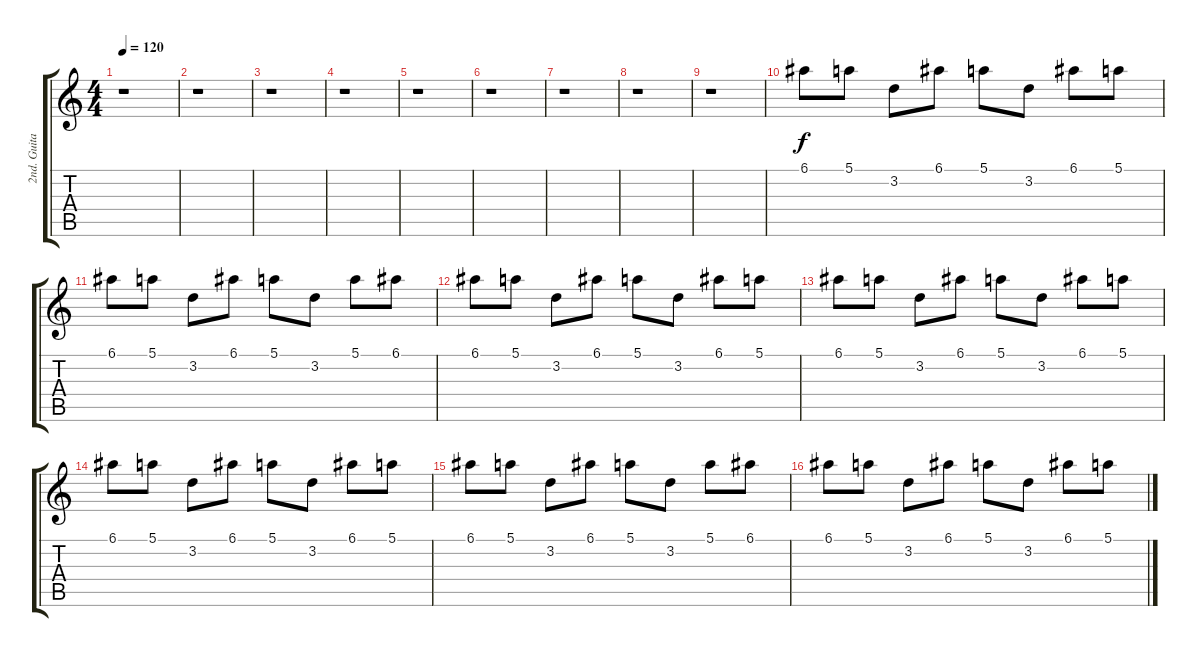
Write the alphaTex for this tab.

\track ("2nd. Guitar" "2nd. Guita") {instrument distortionguitar}
\staff {score tabs}
\tuning (E4 B3 G3 D3 A2 E2) {hide}
\ts (4 4)
\tempo 120
\clef g2
\ks c
r.1{dy f} |
r.1 |
r.1 |
r.1 |
r.1 |
r.1 |
r.1 |
r.1 |
r.1 |
6.1.8 5.1.8 3.2.8 6.1.8 5.1.8 3.2.8 6.1.8 5.1.8 |
6.1.8 5.1.8 3.2.8 6.1.8 5.1.8 3.2.8 5.1.8 6.1.8 |
6.1.8 5.1.8 3.2.8 6.1.8 5.1.8 3.2.8 6.1.8 5.1.8 |
6.1.8 5.1.8 3.2.8 6.1.8 5.1.8 3.2.8 6.1.8 5.1.8 |
6.1.8 5.1.8 3.2.8 6.1.8 5.1.8 3.2.8 6.1.8 5.1.8 |
6.1.8 5.1.8 3.2.8 6.1.8 5.1.8 3.2.8 5.1.8 6.1.8 |
6.1.8 5.1.8 3.2.8 6.1.8 5.1.8 3.2.8 6.1.8 5.1.8
